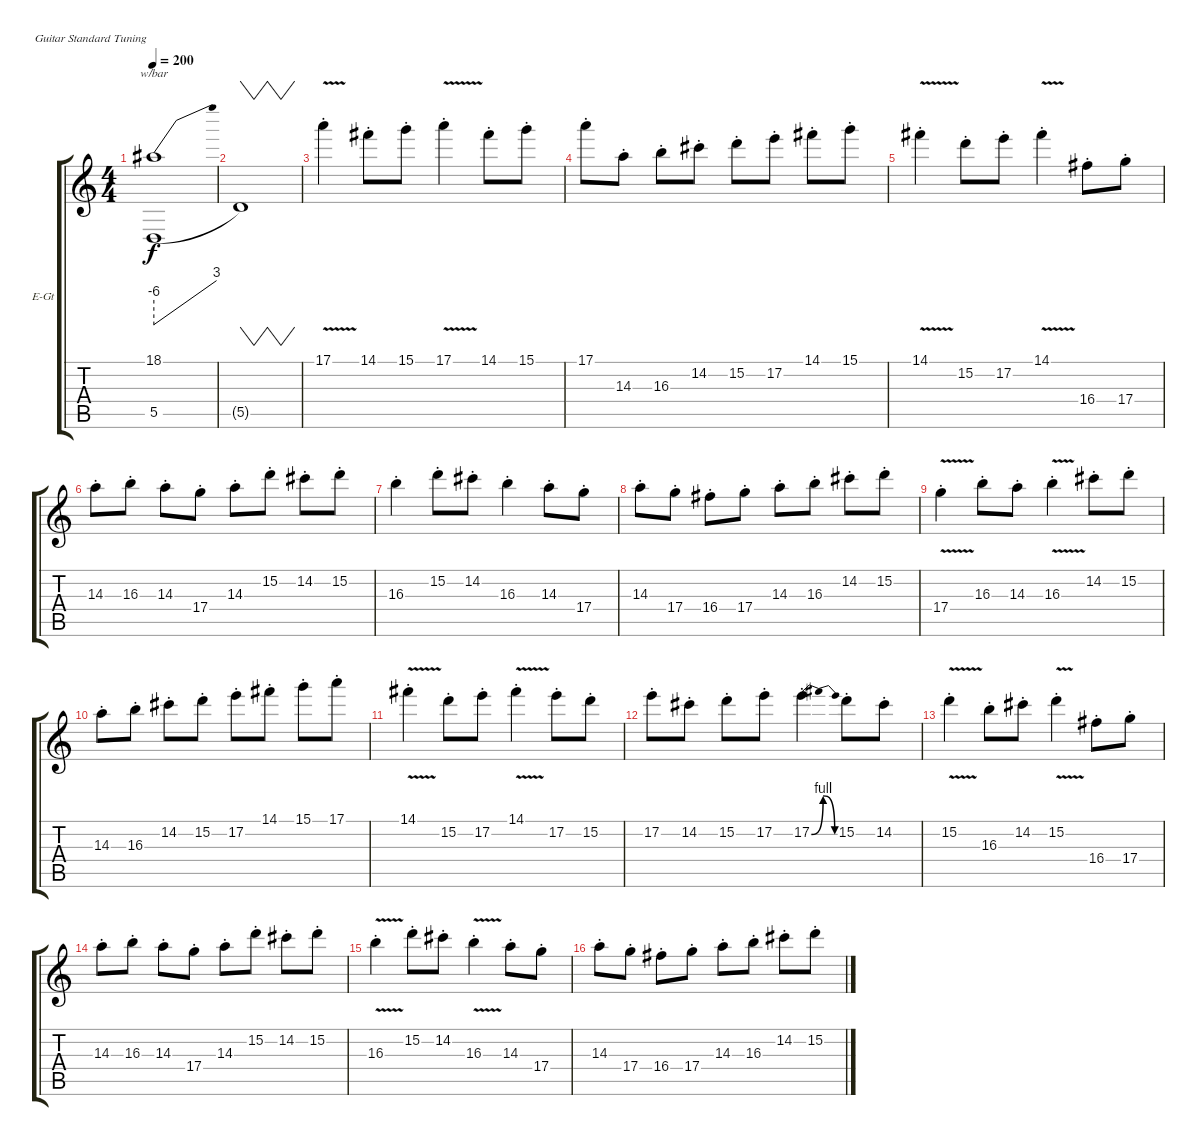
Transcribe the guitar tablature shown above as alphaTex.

\bracketExtendMode groupsimilarinstruments
\firstSystemTrackNameOrientation horizontal
\otherSystemsTrackNameOrientation horizontal
\track ("Guitare Principale" "E-Gt") {instrument distortionguitar}
\staff {score tabs}
\tuning (E4 B3 G3 D3 A2 E2)
\ts (4 4)
\tempo 200
\clef g2
\ks c
(18.1 5.5{t}).1{tbe (dive default 0 -24 60 12) dy f} |
5.5{t}.1{vw} |
17.1{v st}.4 14.1{st}.8 15.1{st}.8 17.1{v st}.4 14.1{st}.8 15.1{st}.8 |
17.1{st}.8 14.3{st}.8 16.3{st}.8 14.2{st}.8 15.2{st}.8 17.2{st}.8 14.1{st}.8 15.1{st}.8 |
14.1{v st}.4 15.2{st}.8 17.2{st}.8 14.1{v st}.4 16.4{st}.8 17.4{st}.8 |
14.3{st}.8 16.3{st}.8 14.3{st}.8 17.4{st}.8 14.3{st}.8 15.2{st}.8 14.2{st}.8 15.2{st}.8 |
16.3{st}.4 15.2{st}.8 14.2{st}.8 16.3{st}.4 14.3{st}.8 17.4{st}.8 |
14.3{st}.8 17.4{st}.8 16.4{st}.8 17.4{st}.8 14.3{st}.8 16.3{st}.8 14.2{st}.8 15.2{st}.8 |
17.4{v st}.4 16.3{st}.8 14.3{st}.8 16.3{v st}.4 14.2{st}.8 15.2{st}.8 |
14.3{st}.8 16.3{st}.8 14.2{st}.8 15.2{st}.8 17.2{st}.8 14.1{st}.8 15.1{st}.8 17.1{st}.8 |
14.1{v st}.4 15.2{st}.8 17.2{st}.8 14.1{v st}.4 17.2{st}.8 15.2{st}.8 |
17.2{st}.8 14.2{st}.8 15.2{st}.8 17.2{st}.8 17.2{be (bendrelease 0 0 30 4 30 4 60 0) st}.4 15.2{st}.8 14.2{st}.8 |
15.2{v st}.4 16.3{st}.8 14.2{st}.8 15.2{v st}.4 16.4{st}.8 17.4{st}.8 |
14.3{st}.8 16.3{st}.8 14.3{st}.8 17.4{st}.8 14.3{st}.8 15.2{st}.8 14.2{st}.8 15.2{st}.8 |
16.3{v st}.4 15.2{st}.8 14.2{st}.8 16.3{v st}.4 14.3{st}.8 17.4{st}.8 |
14.3{st}.8 17.4{st}.8 16.4{st}.8 17.4{st}.8 14.3{st}.8 16.3{st}.8 14.2{st}.8 15.2{st}.8
